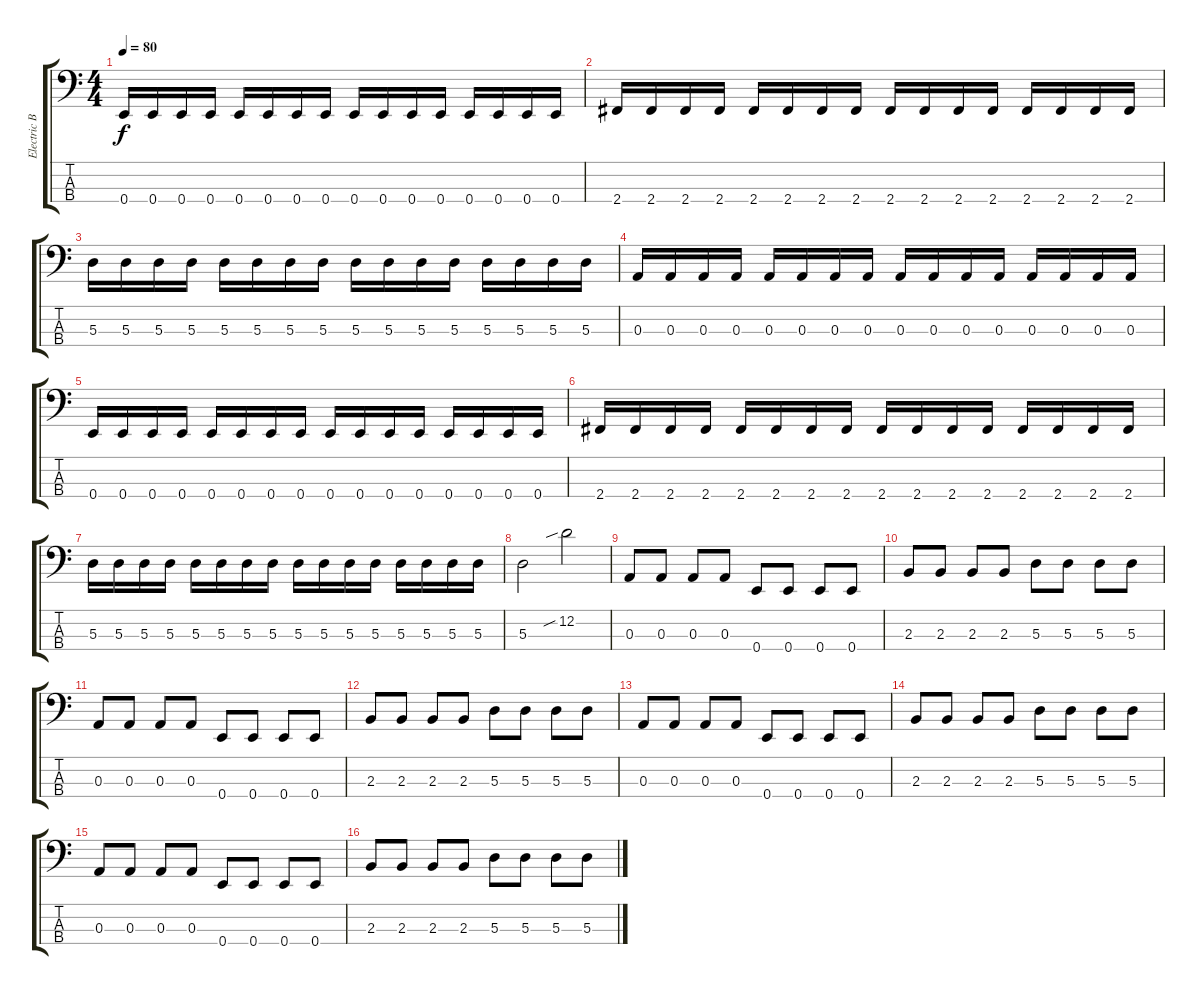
\track ("Electric Bass (finger)" "Electric B") {instrument electricbassfinger}
\staff {score tabs}
\tuning (G2 D2 A1 E1) {hide}
\ts (4 4)
\tempo 80
\clef f4
\ks c
0.4.16{dy f} 0.4.16 0.4.16 0.4.16 0.4.16 0.4.16 0.4.16 0.4.16 0.4.16 0.4.16 0.4.16 0.4.16 0.4.16 0.4.16 0.4.16 0.4.16 |
2.4.16 2.4.16 2.4.16 2.4.16 2.4.16 2.4.16 2.4.16 2.4.16 2.4.16 2.4.16 2.4.16 2.4.16 2.4.16 2.4.16 2.4.16 2.4.16 |
5.3.16 5.3.16 5.3.16 5.3.16 5.3.16 5.3.16 5.3.16 5.3.16 5.3.16 5.3.16 5.3.16 5.3.16 5.3.16 5.3.16 5.3.16 5.3.16 |
0.3.16 0.3.16 0.3.16 0.3.16 0.3.16 0.3.16 0.3.16 0.3.16 0.3.16 0.3.16 0.3.16 0.3.16 0.3.16 0.3.16 0.3.16 0.3.16 |
0.4.16 0.4.16 0.4.16 0.4.16 0.4.16 0.4.16 0.4.16 0.4.16 0.4.16 0.4.16 0.4.16 0.4.16 0.4.16 0.4.16 0.4.16 0.4.16 |
2.4.16 2.4.16 2.4.16 2.4.16 2.4.16 2.4.16 2.4.16 2.4.16 2.4.16 2.4.16 2.4.16 2.4.16 2.4.16 2.4.16 2.4.16 2.4.16 |
5.3.16 5.3.16 5.3.16 5.3.16 5.3.16 5.3.16 5.3.16 5.3.16 5.3.16 5.3.16 5.3.16 5.3.16 5.3.16 5.3.16 5.3.16 5.3.16 |
5.3.2 12.2{sib}.2 |
0.3.8 0.3.8 0.3.8 0.3.8 0.4.8 0.4.8 0.4.8 0.4.8 |
2.3.8 2.3.8 2.3.8 2.3.8 5.3.8 5.3.8 5.3.8 5.3.8 |
0.3.8 0.3.8 0.3.8 0.3.8 0.4.8 0.4.8 0.4.8 0.4.8 |
2.3.8 2.3.8 2.3.8 2.3.8 5.3.8 5.3.8 5.3.8 5.3.8 |
0.3.8 0.3.8 0.3.8 0.3.8 0.4.8 0.4.8 0.4.8 0.4.8 |
2.3.8 2.3.8 2.3.8 2.3.8 5.3.8 5.3.8 5.3.8 5.3.8 |
0.3.8 0.3.8 0.3.8 0.3.8 0.4.8 0.4.8 0.4.8 0.4.8 |
2.3.8 2.3.8 2.3.8 2.3.8 5.3.8 5.3.8 5.3.8 5.3.8
